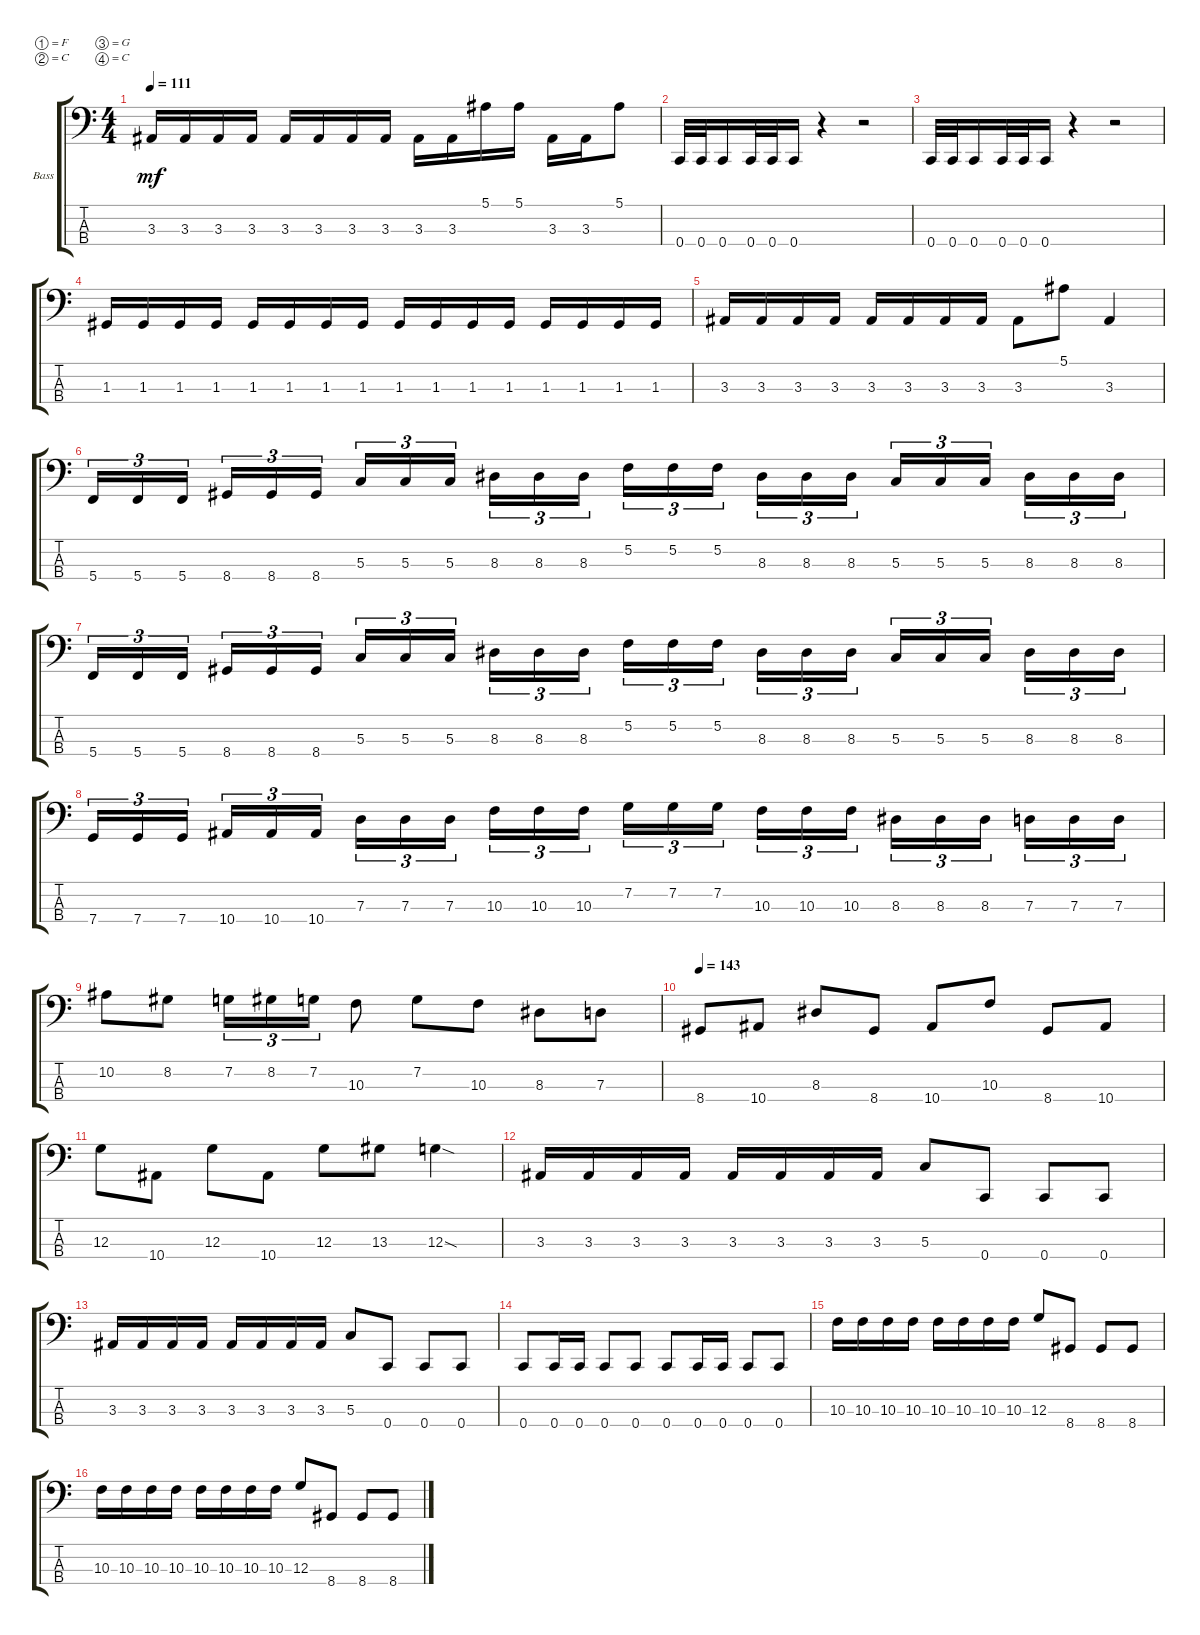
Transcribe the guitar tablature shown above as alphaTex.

\defaultSystemsLayout 4
\bracketExtendMode groupsimilarinstruments
\firstSystemTrackNameOrientation horizontal
\otherSystemsTrackNameOrientation horizontal
\track ("Bass" "Bass") {instrument electricbassfinger}
\staff {score tabs}
\tuning (F2 C2 G1 C1)
\ts (4 4)
\tempo 111
\clef f4
\ks c
3.3.16{dy mf} 3.3.16 3.3.16 3.3.16 3.3.16 3.3.16 3.3.16 3.3.16 3.3.16 3.3.16 5.1.16 5.1.16 3.3.16 3.3.16 5.1.8 |
0.4.32 0.4.32 0.4.16 0.4.32 0.4.32 0.4.16 r.4 r.2 |
0.4.32 0.4.32 0.4.16 0.4.32 0.4.32 0.4.16 r.4 r.2 |
1.3.16 1.3.16 1.3.16 1.3.16 1.3.16 1.3.16 1.3.16 1.3.16 1.3.16 1.3.16 1.3.16 1.3.16 1.3.16 1.3.16 1.3.16 1.3.16 |
3.3.16 3.3.16 3.3.16 3.3.16 3.3.16 3.3.16 3.3.16 3.3.16 3.3.8 5.1.8 3.3.4 |
5.4.16{tu (3 2)} 5.4.16{tu (3 2)} 5.4.16{tu (3 2)} 8.4.16{tu (3 2)} 8.4.16{tu (3 2)} 8.4.16{tu (3 2)} 5.3.16{tu (3 2)} 5.3.16{tu (3 2)} 5.3.16{tu (3 2)} 8.3.16{tu (3 2)} 8.3.16{tu (3 2)} 8.3.16{tu (3 2)} 5.2.16{tu (3 2)} 5.2.16{tu (3 2)} 5.2.16{tu (3 2)} 8.3.16{tu (3 2)} 8.3.16{tu (3 2)} 8.3.16{tu (3 2)} 5.3.16{tu (3 2)} 5.3.16{tu (3 2)} 5.3.16{tu (3 2)} 8.3.16{tu (3 2)} 8.3.16{tu (3 2)} 8.3.16{tu (3 2)} |
5.4.16{tu (3 2)} 5.4.16{tu (3 2)} 5.4.16{tu (3 2)} 8.4.16{tu (3 2)} 8.4.16{tu (3 2)} 8.4.16{tu (3 2)} 5.3.16{tu (3 2)} 5.3.16{tu (3 2)} 5.3.16{tu (3 2)} 8.3.16{tu (3 2)} 8.3.16{tu (3 2)} 8.3.16{tu (3 2)} 5.2.16{tu (3 2)} 5.2.16{tu (3 2)} 5.2.16{tu (3 2)} 8.3.16{tu (3 2)} 8.3.16{tu (3 2)} 8.3.16{tu (3 2)} 5.3.16{tu (3 2)} 5.3.16{tu (3 2)} 5.3.16{tu (3 2)} 8.3.16{tu (3 2)} 8.3.16{tu (3 2)} 8.3.16{tu (3 2)} |
7.4.16{tu (3 2)} 7.4.16{tu (3 2)} 7.4.16{tu (3 2)} 10.4.16{tu (3 2)} 10.4.16{tu (3 2)} 10.4.16{tu (3 2)} 7.3.16{tu (3 2)} 7.3.16{tu (3 2)} 7.3.16{tu (3 2)} 10.3.16{tu (3 2)} 10.3.16{tu (3 2)} 10.3.16{tu (3 2)} 7.2.16{tu (3 2)} 7.2.16{tu (3 2)} 7.2.16{tu (3 2)} 10.3.16{tu (3 2)} 10.3.16{tu (3 2)} 10.3.16{tu (3 2)} 8.3.16{tu (3 2)} 8.3.16{tu (3 2)} 8.3.16{tu (3 2)} 7.3.16{tu (3 2)} 7.3.16{tu (3 2)} 7.3.16{tu (3 2)} |
10.2.8 8.2.8 7.2.16{tu (3 2)} 8.2.16{tu (3 2)} 7.2.16{tu (3 2)} 10.3.8 7.2.8 10.3.8 8.3.8 7.3.8 |
\tempo 143
8.4.8 10.4.8 8.3.8 8.4.8 10.4.8 10.3.8 8.4.8 10.4.8 |
12.3.8 10.4.8 12.3.8 10.4.8 12.3.8 13.3.8 12.3{sod}.4 |
3.3.16 3.3.16 3.3.16 3.3.16 3.3.16 3.3.16 3.3.16 3.3.16 5.3.8 0.4.8 0.4.8 0.4.8 |
3.3.16 3.3.16 3.3.16 3.3.16 3.3.16 3.3.16 3.3.16 3.3.16 5.3.8 0.4.8 0.4.8 0.4.8 |
0.4.8 0.4.16 0.4.16 0.4.8 0.4.8 0.4.8 0.4.16 0.4.16 0.4.8 0.4.8 |
10.3.16 10.3.16 10.3.16 10.3.16 10.3.16 10.3.16 10.3.16 10.3.16 12.3.8 8.4.8 8.4.8 8.4.8 |
10.3.16 10.3.16 10.3.16 10.3.16 10.3.16 10.3.16 10.3.16 10.3.16 12.3.8 8.4.8 8.4.8 8.4.8
